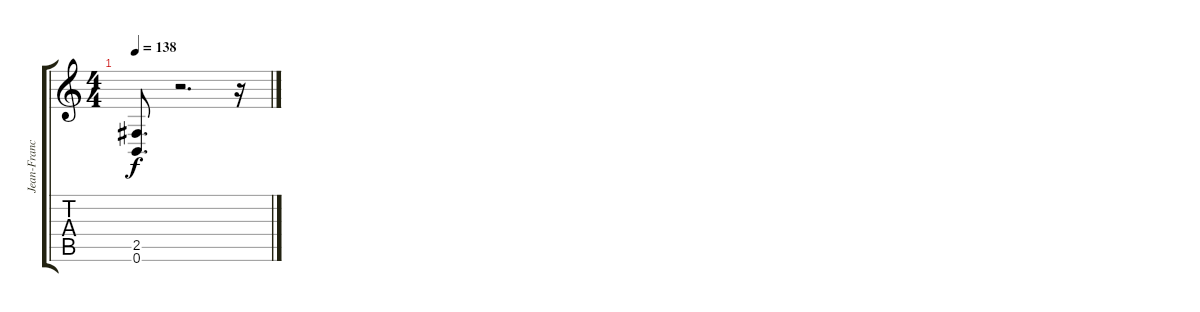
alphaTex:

\track ("Jean-Francois Dagenals (Rhythm)" "Jean-Franc") {instrument distortionguitar}
\staff {score tabs}
\tuning (B3 Gb3 D3 A2 E2 B1) {hide}
\ts (4 4)
\tempo 138
\clef g2
\ks c
(2.5 0.6).8{d dy f} r.2{d} r.16
